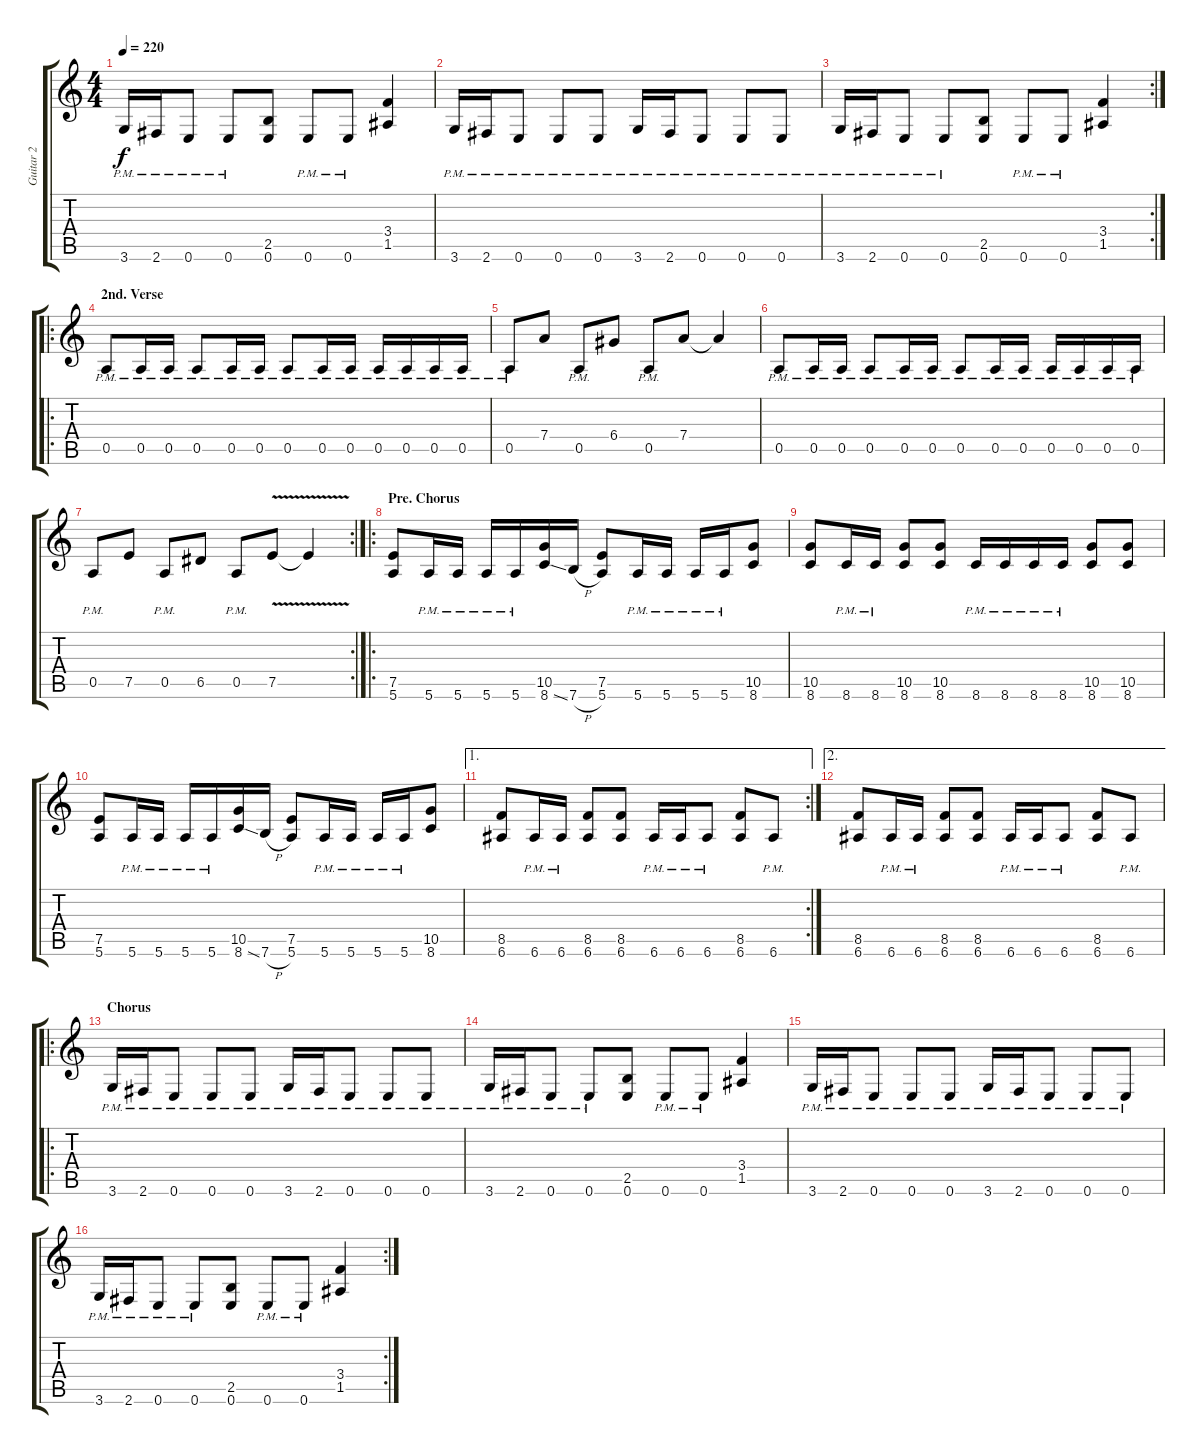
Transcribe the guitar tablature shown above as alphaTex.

\track ("Guitar 2" "Guitar 2") {instrument overdrivenguitar}
\staff {score tabs}
\tuning (E4 B3 G3 D3 A2 E2) {hide}
\ts (4 4)
\tempo 220
\clef g2
\ks c
3.6{pm}.16{dy f} 2.6{pm}.16 0.6{pm}.8 0.6{pm}.8 (2.5 0.6).8 0.6{pm}.8 0.6{pm}.8 (3.4 1.5).4 |
3.6{pm}.16 2.6{pm}.16 0.6{pm}.8 0.6{pm}.8 0.6{pm}.8 3.6{pm}.16 2.6{pm}.16 0.6{pm}.8 0.6{pm}.8 0.6{pm}.8 |
\rc 2
3.6{pm}.16 2.6{pm}.16 0.6{pm}.8 0.6{pm}.8 (2.5 0.6).8 0.6{pm}.8 0.6{pm}.8 (3.4 1.5).4 |
\ro
\section ("" "2nd. Verse")
0.5{pm}.8 0.5{pm}.16 0.5{pm}.16 0.5{pm}.8 0.5{pm}.16 0.5{pm}.16 0.5{pm}.8 0.5{pm}.16 0.5{pm}.16 0.5{pm}.16 0.5{pm}.16 0.5{pm}.16 0.5{pm}.16 |
0.5{pm}.8 7.4.8 0.5{pm}.8 6.4.8 0.5{pm}.8 7.4.8 7.4{t}.4 |
0.5{pm}.8 0.5{pm}.16 0.5{pm}.16 0.5{pm}.8 0.5{pm}.16 0.5{pm}.16 0.5{pm}.8 0.5{pm}.16 0.5{pm}.16 0.5{pm}.16 0.5{pm}.16 0.5{pm}.16 0.5{pm}.16 |
\rc 2
0.5{pm}.8 7.5.8 0.5{pm}.8 6.5.8 0.5{pm}.8 7.5{v}.8 7.5{t}.4 |
\ro
\section ("" "Pre. Chorus")
(7.5 5.6).8 5.6{pm}.16 5.6{pm}.16 5.6{pm}.16 5.6{pm}.16 (10.5 8.6{ss}).16 7.6{h}.16 (7.5 5.6).8 5.6{pm}.16 5.6{pm}.16 5.6{pm}.16 5.6{pm}.16 (10.5 8.6).8 |
(10.5 8.6).8 8.6{pm}.16 8.6{pm}.16 (10.5 8.6).8 (10.5 8.6).8 8.6{pm}.16 8.6{pm}.16 8.6{pm}.16 8.6{pm}.16 (10.5 8.6).8 (10.5 8.6).8 |
(7.5 5.6).8 5.6{pm}.16 5.6{pm}.16 5.6{pm}.16 5.6{pm}.16 (10.5 8.6{ss}).16 7.6{h}.16 (7.5 5.6).8 5.6{pm}.16 5.6{pm}.16 5.6{pm}.16 5.6{pm}.16 (10.5 8.6).8 |
\ae 1
\rc 2
(8.5 6.6).8 6.6{pm}.16 6.6{pm}.16 (8.5 6.6).8 (8.5 6.6).8 6.6{pm}.16 6.6{pm}.16 6.6{pm}.8 (8.5 6.6).8 6.6{pm}.8 |
\ae 2
(8.5 6.6).8 6.6{pm}.16 6.6{pm}.16 (8.5 6.6).8 (8.5 6.6).8 6.6{pm}.16 6.6{pm}.16 6.6{pm}.8 (8.5 6.6).8 6.6{pm}.8 |
\ro
\section ("" "Chorus")
3.6{pm}.16 2.6{pm}.16 0.6{pm}.8 0.6{pm}.8 0.6{pm}.8 3.6{pm}.16 2.6{pm}.16 0.6{pm}.8 0.6{pm}.8 0.6{pm}.8 |
3.6{pm}.16 2.6{pm}.16 0.6{pm}.8 0.6{pm}.8 (2.5 0.6).8 0.6{pm}.8 0.6{pm}.8 (3.4 1.5).4 |
3.6{pm}.16 2.6{pm}.16 0.6{pm}.8 0.6{pm}.8 0.6{pm}.8 3.6{pm}.16 2.6{pm}.16 0.6{pm}.8 0.6{pm}.8 0.6{pm}.8 |
\rc 2
3.6{pm}.16 2.6{pm}.16 0.6{pm}.8 0.6{pm}.8 (2.5 0.6).8 0.6{pm}.8 0.6{pm}.8 (3.4 1.5).4
